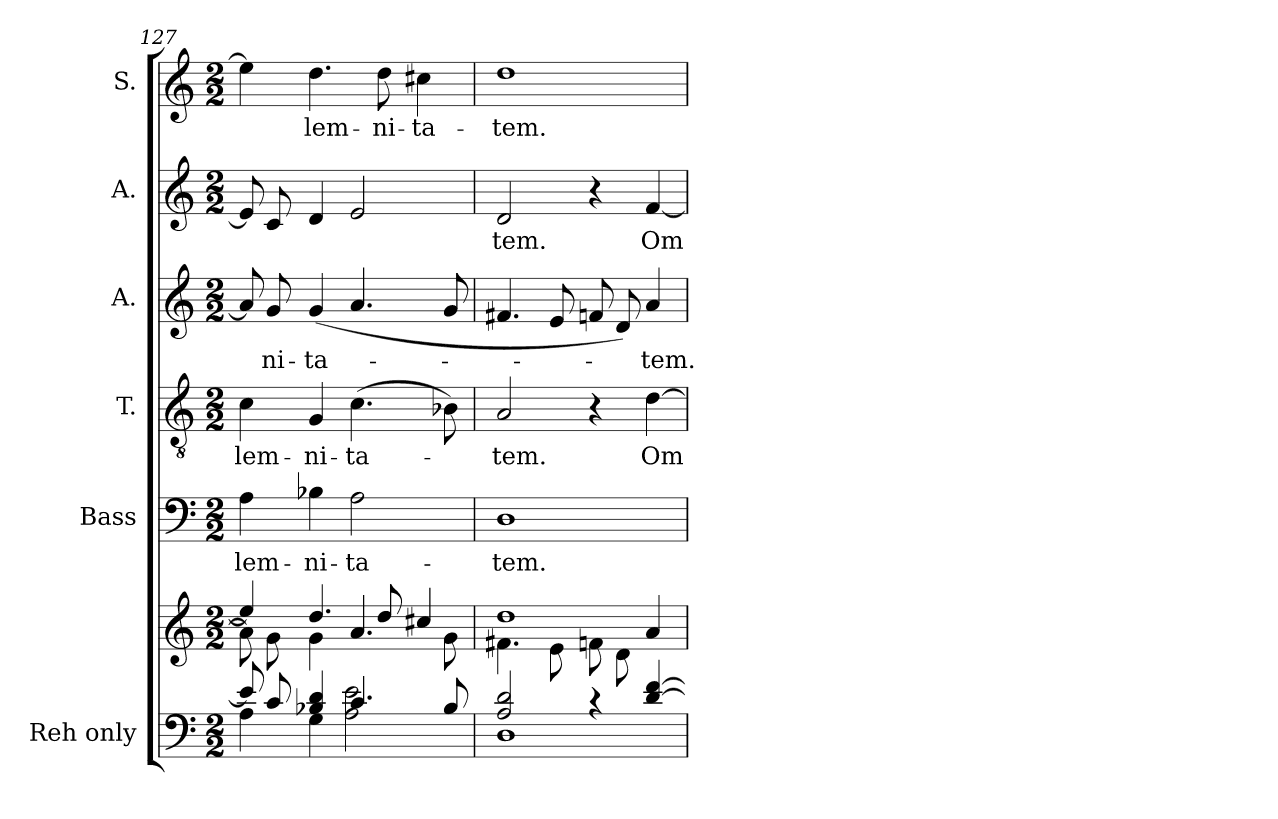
**kern	**kern	**kern	**text	**kern	**text	**kern	**text	**kern	**text	**kern	**text
*part6	*part6	*part5	*part5	*part4	*part4	*part3	*part3	*part2	*part2	*part1	*part1
*staff7	*staff6	*staff5	*staff5	*staff4	*staff4	*staff3	*staff3	*staff2	*staff2	*staff1	*staff1
*I"Reh only	*	*I"Bass	*	*I"T.	*	*I"A.	*	*I"A.	*	*I"S.	*
*	*	*I'B.	*	*	*	*	*	*	*	*	*
!!LO:PB:g=z
*clefF4	*clefG2	*clefF4	*	*clefGv2	*	*clefG2	*	*clefG2	*	*clefG2	*
*	*	*	*	*	*	*ITrd7c12	*	*ITrd7c12	*	*	*
*k[]	*k[]	*k[]	*	*k[]	*	*k[]	*	*k[]	*	*k[]	*
*C:	*C:	*C:	*	*C:	*	*C:	*	*C:	*	*C:	*
*M2/2	*M2/2	*M2/2	*	*M2/2	*	*M2/2	*	*M2/2	*	*M2/2	*
=127	=127	=127	=127	=127	=127	=127	=127	=127	=127	=127	=127
*^	*^	*	*	*	*	*	*	*	*	*	*
!	!	!	!	!	!LO:LY:b	!	!LO:LY:b	!	!	!	!	!	!
8e/]	4A\	4ee/]	8a\]	4A\	-lem-	4c\	-lem-	8A/]	.	8E/]	.	4ee\]	.
!	!	!	!	!	!	!	!	!	!LO:LY:b	!	!	!	!
8c/	.	.	8g\	.	.	.	.	8G/	-ni-	8C/	.	.	.
!	!	!	!	!	!LO:LY:b	!	!LO:LY:b	!	!LO:LY:b	!	!	!	!LO:LY:b
4B-X/ 4d/	4G\	4.dd/	4g\	4B-X\	-ni-	4G/	-ni-	(4G/	-ta-	4D/	.	4.dd\	-lem-
!	!	!	!	!	!LO:LY:b	!	!LO:LY:b	!	!	!	!	!	!
4.c/	2A\ 2e\	.	4.a/	2A\	-ta-	(<4.c\	-ta-	4.A/	.	2E/	.	.	.
!	!	!	!	!	!	!	!	!	!	!	!	!	!LO:LY:b
.	.	8dd/	.	.	.	.	.	.	.	.	.	8dd\	-ni-
!	!	!	!	!	!	!	!	!	!	!	!	!	!LO:LY:b
.	.	4cc#X/	.	.	.	.	.	.	.	.	.	4cc#X\	-ta-
8B-/	.	.	8g\	.	.	8B-X\)	.	8G/	.	.	.	.	.
=128	=128	=128	=128	=128	=128	=128	=128	=128	=128	=128	=128	=128	=128
!	!	!	!	!	!LO:LY:b	!	!LO:LY:b	!	!	!	!LO:LY:b	!	!LO:LY:b
2A/ 2d/	1D	1dd	4.f#X\	1D	-tem.	2A/	-tem.	4.F#X/	.	2D/	-tem.	1dd	-tem.
.	.	.	8e\	.	.	.	.	8E/	.	.	.	.	.
4rc	.	.	8fn\	.	.	4r	.	8Fn/	.	4r	.	.	.
.	.	.	8d\	.	.	.	.	8D/)	.	.	.	.	.
!	!	!	!	!	!	!	!LO:LY:b	!	!LO:LY:b	!	!LO:LY:b	!	!
[<4d/ [>4f/	.	.	4a/	.	.	[<4d\	Om-	4A/	-tem.	[<4F/	Om-	.	.
*v	*v	*	*	*	*	*	*	*	*	*	*	*	*
*	*v	*v	*	*	*	*	*	*	*	*	*	*
=	=	=	=	=	=	=	=	=	=	=	=
*-	*-	*-	*-	*-	*-	*-	*-	*-	*-	*-	*-
